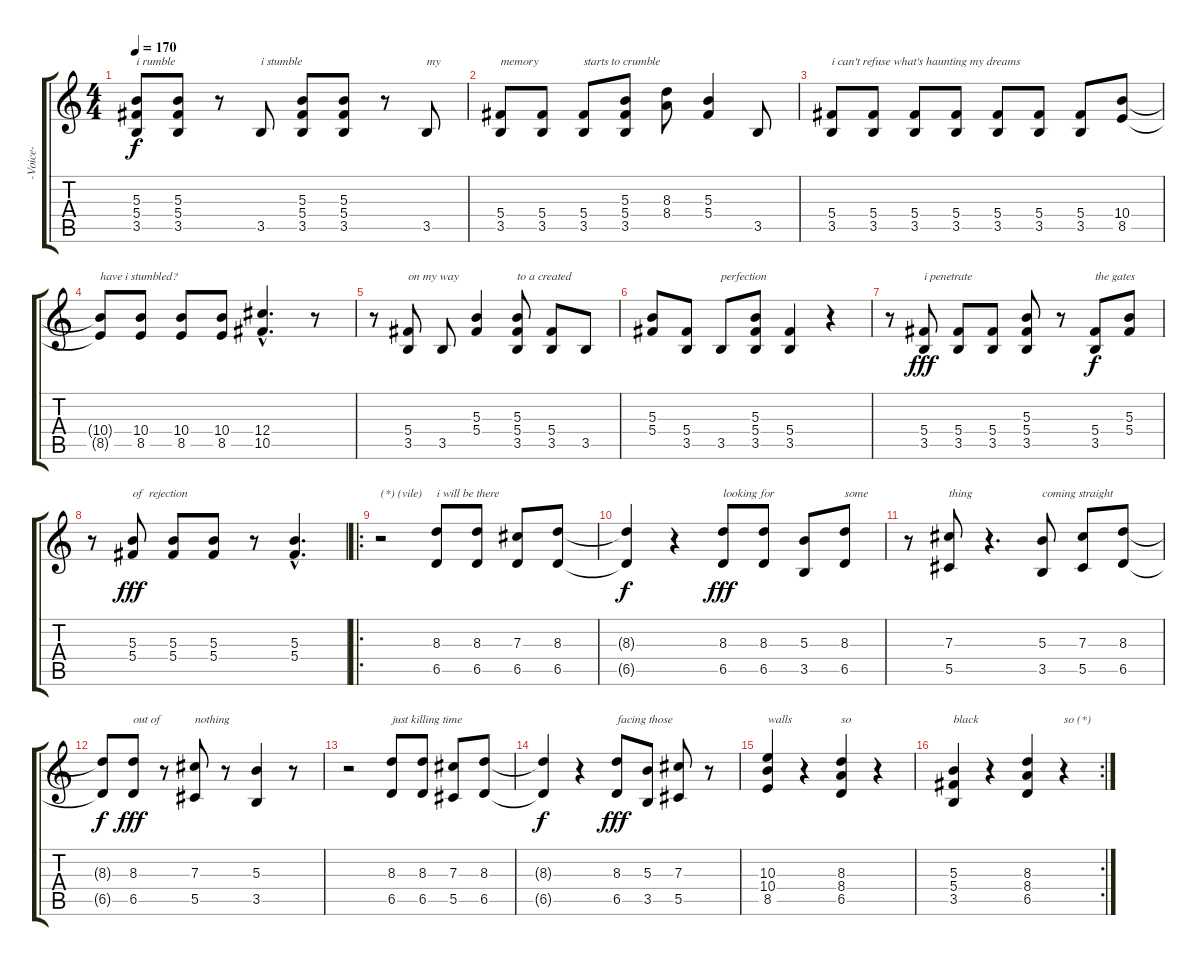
\track ("-Voice-" "-Voice-") {instrument synthbass2}
\staff {score tabs}
\tuning (Eb4 Bb3 Gb3 Db3 Ab2 Eb2) {hide}
\ts (4 4)
\tempo 170
\clef g2
\ks c
(5.3 5.4 3.5).8{txt "i rumble" dy f} (5.3 5.4 3.5).8 r.8 3.5.8{txt "i stumble"} (5.3 5.4 3.5).8 (5.3 5.4 3.5).8 r.8 3.5.8{txt "my"} |
(5.4 3.5).8{txt "memory"} (5.4 3.5).8 (5.4 3.5).8{txt "starts to crumble"} (5.3 5.4 3.5).8 (8.3 8.4).8 (5.3 5.4).4 3.5.8 |
(5.4 3.5).8{txt "i can't refuse what's haunting my dreams"} (5.4 3.5).8 (5.4 3.5).8 (5.4 3.5).8 (5.4 3.5).8 (5.4 3.5).8 (5.4 3.5).8 (10.4 8.5).8 |
(10.4{t} 8.5{t}).8{txt "have i stumbled? "} (10.4 8.5).8 (10.4 8.5).8 (10.4 8.5).8 (12.4{hac} 10.5{hac}).4{d} r.8 |
r.8 (5.4 3.5).8{txt "on my way "} 3.5.8 (5.3 5.4).4 (5.3 5.4 3.5).8{txt "to a created "} (5.4 3.5).8 3.5.8 |
(5.3 5.4).8 (5.4 3.5).8 3.5.8{txt "perfection"} (5.3 5.4 3.5).8 (5.4 3.5).4 r.4 |
r.8 (5.4 3.5).8{txt "i penetrate " dy fff} (5.4 3.5).8 (5.4 3.5).8 (5.3 5.4 3.5).8 r.8 (5.4 3.5).8{txt "the gates" dy f} (5.3 5.4).8 |
r.8 (5.3 5.4).8{txt "of  rejection" dy fff} (5.3 5.4).8 (5.3 5.4).8 r.8 (5.3{hac} 5.4{hac}).4{d} |
\ro
r.2{txt "(*) (vile)"} (8.3 6.5).8{txt "i will be there "} (8.3 6.5).8 (7.3 6.5).8 (8.3 6.5).8 |
(8.3{t} 6.5{t}).4{dy f} r.4 (8.3 6.5).8{txt "looking for " dy fff} (8.3 6.5).8 (5.3 3.5).8 (8.3 6.5).8{txt "some"} |
r.8 (7.3 5.5).8{txt "thing"} r.4{d} (5.3 3.5).8{txt "coming straight"} (7.3 5.5).8 (8.3 6.5).8 |
(8.3{t} 6.5{t}).8{dy f} (8.3 6.5).8{txt "out of " dy fff} r.8 (7.3 5.5).8{txt "nothing"} r.8 (5.3 3.5).4 r.8 |
r.2 (8.3 6.5).8{txt "just killing time"} (8.3 6.5).8 (7.3 5.5).8 (8.3 6.5).8 |
(8.3{t} 6.5{t}).4{dy f} r.4 (8.3 6.5).8{txt "facing those" dy fff} (5.3 3.5).8 (7.3 5.5).8 r.8 |
(10.3 10.4 8.5).4{txt "walls"} r.4 (8.3 8.4 6.5).4{txt "so"} r.4 |
\rc 2
(5.3 5.4 3.5).4{txt "black "} r.4 (8.3 8.4 6.5).4 r.4{txt "so (*)"}
